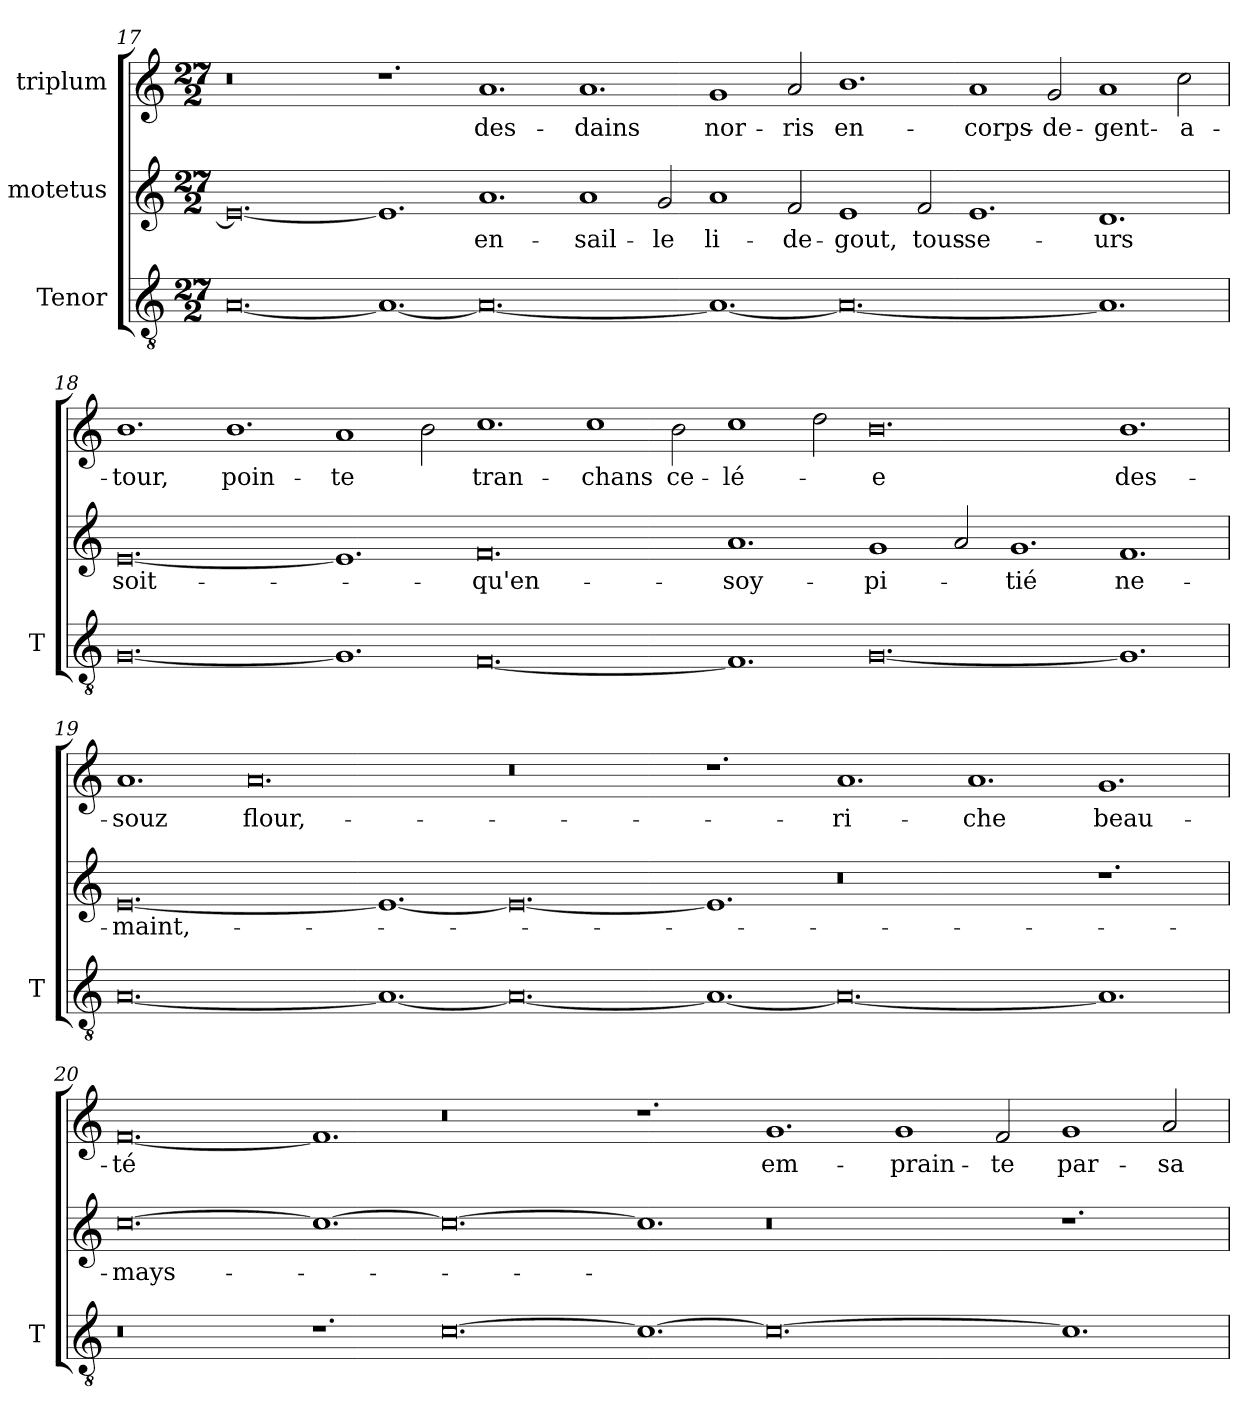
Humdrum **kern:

**kern	**kern	**text	**kern	**text
*part3	*part2	*part2	*part1	*part1
*staff3	*staff2	*staff2	*staff1	*staff1
*I"Tenor	*I"motetus	*	*I"triplum	*
*I'T	*	*	*	*
*clefGv2	*clefG2	*	*clefG2	*
*k[]	*k[]	*	*k[]	*
*C:	*C:	*	*C:	*
*M27/2	*M27/2	*	*M27/2	*
=17	=17	=17	=17	=17
[0.A/	0.e/_	.	0.r	.
1.A/_	1.e/]	.	1.r	.
0.A/_	1.a/	en-	1.a/	des-
.	1a/	sail-	1.a/	-dains
.	2g/	-le	.	.
1.A/_	1a/	li-	1g/	nor-
.	2f/	de-	2a/	-ris
0.A/_	1e/	-gout,	1.b\	en-
.	2f/	tous-	.	.
.	1.e/	se-	1a/	corps-
.	.	.	2g/	de-
1.A/]	1.d/	-urs	1a/	gent-
.	.	.	2cc\	a-
=18	=18	=18	=18	=18
[0.G/	[0.e/	soit-	1.b\	-tour,
.	.	.	1.b\	poin-
1.G/]	1.e/]	.	1a/	-te
.	.	.	2b\	.
[0.F/	0.f/	qu'en-	1.cc\	tran-
.	.	.	1cc\	-chans
.	.	.	2b\	ce-
1.F/]	1.a/	soy-	1cc\	-lé-
.	.	.	2dd\	.
[0.G/	1g/	pi-	0.b\	-e
.	2a/	.	.	.
.	1.g/	-tié	.	.
1.G/]	1.f/	ne-	1.b\	des-
=19	=19	=19	=19	=19
[0.A/	[0.e/	maint,-	1.a/	-souz
.	.	.	0.a/	flour,-
1.A/_	1.e/_	.	.	.
0.A/_	0.e/_	.	0.r	.
1.A/_	1.e/]	.	1.r	.
0.A/_	0.r	.	1.a/	ri-
.	.	.	1.a/	-che
1.A/]	1.r	.	1.g/	beau-
=20	=20	=20	=20	=20
0.r	[0.cc\	mays-	[0.f/	-té
1.r	1.cc\_	.	1.f/]	.
[0.c\	0.cc\_	.	0.r	.
1.c\_	1.cc\]	.	1.r	.
0.c\_	0.r	.	1.g/	em-
.	.	.	1g/	-prain-
.	.	.	2f/	-te
1.c\]	1.r	.	1g/	par-
.	.	.	2a/	sa-
=	=	=	=	=
*-	*-	*-	*-	*-
